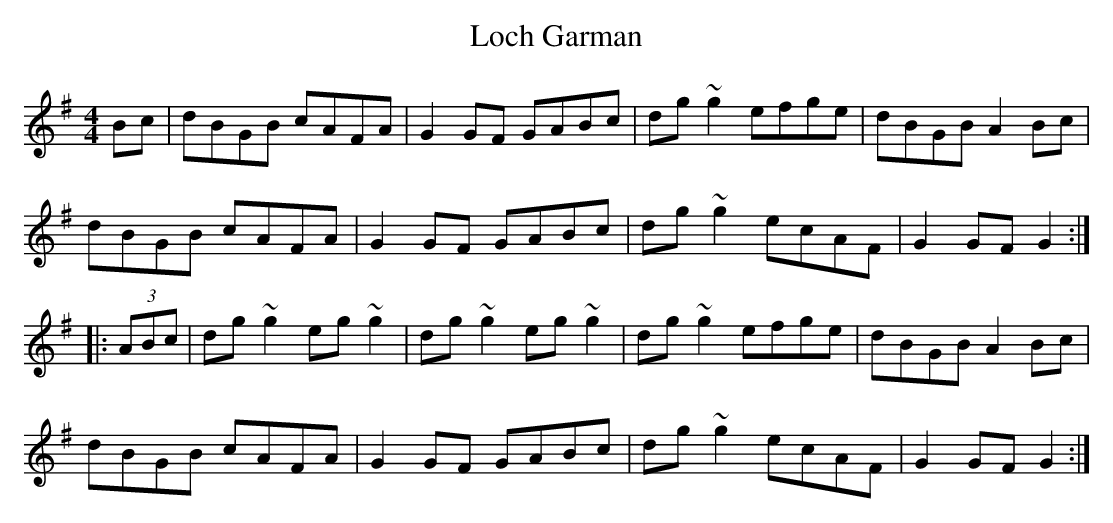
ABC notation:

X:1
T:Loch Garman
M:4/4
L:1/8
K:G
Bc | dBGB cAFA | G2GF GABc | dg~g2 efge | dBGB A2Bc |
dBGB cAFA | G2GF GABc | dg~g2 ecAF | G2GF G2 ::
(3ABc | dg~g2 eg~g2 | dg~g2 eg~g2 | dg~g2 efge | dBGB A2Bc |
dBGB cAFA | G2GF GABc | dg~g2 ecAF | G2GF G2 :|
